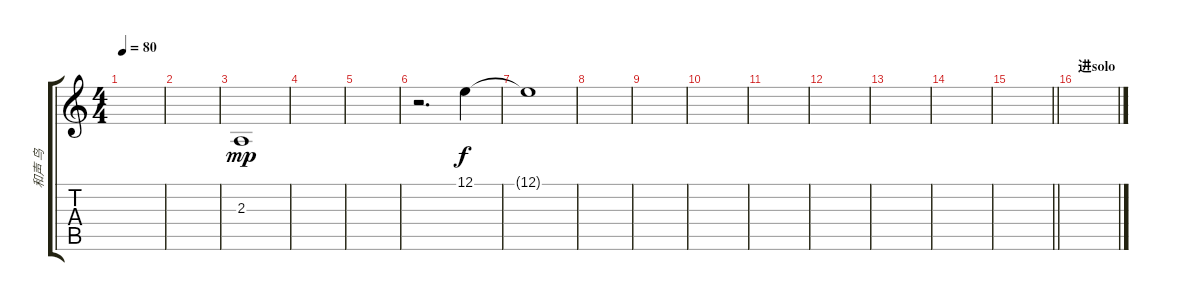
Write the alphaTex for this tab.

\track ("和声 鸟" "和声 鸟") {instrument birdtweet}
\staff {score tabs}
\tuning (E4 B3 G3 D3 A2 E2) {hide}
\ts (4 4)
\tempo 80
\clef g2
\ks c
|
|
2.3.1{dy mp} |
|
|
r.2{d} 12.1.4{dy f} |
12.1{t}.1 |
|
|
|
|
|
|
|
\barLineRight lightlight
|
\section ("" "进solo")
